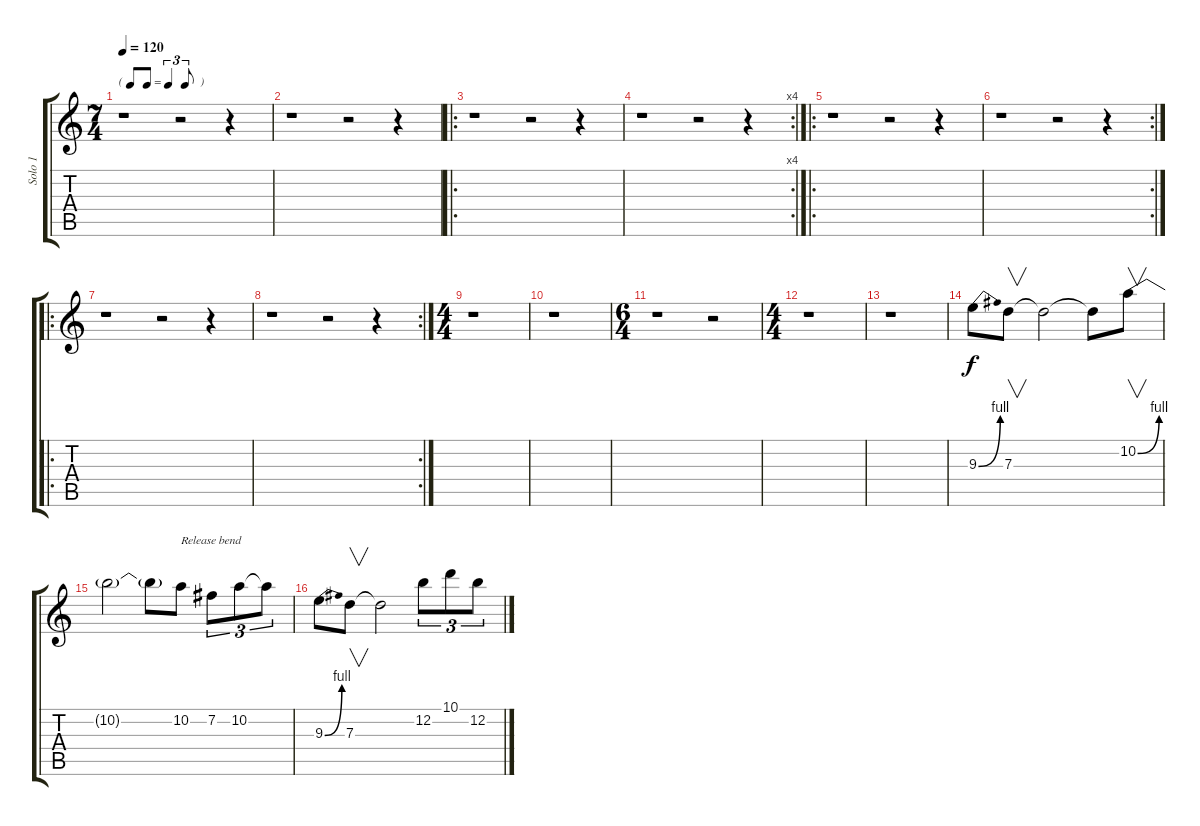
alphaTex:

\track ("Solo 1" "Solo 1") {instrument distortionguitar}
\staff {score tabs}
\tuning (E4 B3 G3 D3 A2 E2) {hide}
\ts (7 4)
\tf triplet8th
\tempo 120
\clef g2
\ks c
r.1{dy f} r.2 r.4 |
r.1 r.2 r.4 |
\ro
r.1 r.2 r.4 |
\rc 4
r.1 r.2 r.4 |
\ro
r.1 r.2 r.4 |
\rc 2
r.1 r.2 r.4 |
\ro
r.1 r.2 r.4 |
\rc 2
r.1 r.2 r.4 |
\ts (4 4)
r.1 |
r.1 |
\ts (6 4)
r.1 r.2 |
\ts (4 4)
r.1 |
r.1 |
9.3{be (bend 0 0 60 4)}.8 7.3.8{v} 7.3{t}.2 7.3{t}.8 10.2{be (bend 0 0 60 4)}.8{v} |
10.2{t}.2 10.2{t}.8 10.2.8{txt "Release bend"} 7.2.8{tu (3 2)} 10.2.8{tu (3 2)} 10.2{t}.8{tu (3 2)} |
9.3{be (bend 0 0 60 4)}.8 7.3.8{v} 7.3{t}.2 12.2.8{tu (3 2)} 10.1.8{tu (3 2)} 12.2.8{tu (3 2)}
